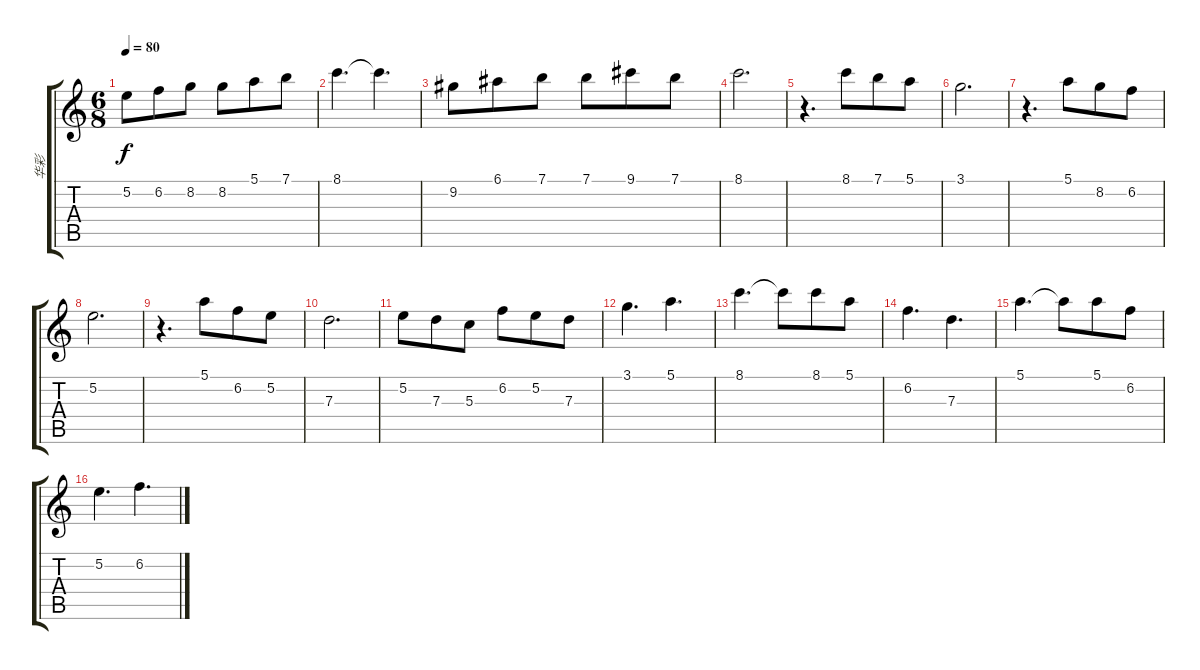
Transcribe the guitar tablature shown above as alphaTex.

\track (" 华彩" " 华彩") {instrument acousticguitarsteel}
\staff {score tabs}
\tuning (E4 B3 G3 D3 A2 E2) {hide}
\ts (6 8)
\tempo 80
\clef g2
\ks c
5.2.8{dy f} 6.2.8 8.2.8 8.2.8 5.1.8 7.1.8 |
8.1.4{d} 8.1{t}.4{d} |
9.2.8 6.1.8 7.1.8 7.1.8 9.1.8 7.1.8 |
8.1.2{d} |
r.4{d} 8.1.8 7.1.8 5.1.8 |
3.1.2{d} |
r.4{d} 5.1.8 8.2.8 6.2.8 |
5.2.2{d} |
r.4{d} 5.1.8 6.2.8 5.2.8 |
7.3.2{d} |
5.2.8 7.3.8 5.3.8 6.2.8 5.2.8 7.3.8 |
3.1.4{d} 5.1.4{d} |
8.1.4{d} 8.1{t}.8 8.1.8 5.1.8 |
6.2.4{d} 7.3.4{d} |
5.1.4{d} 5.1{t}.8 5.1.8 6.2.8 |
5.2.4{d} 6.2.4{d}
